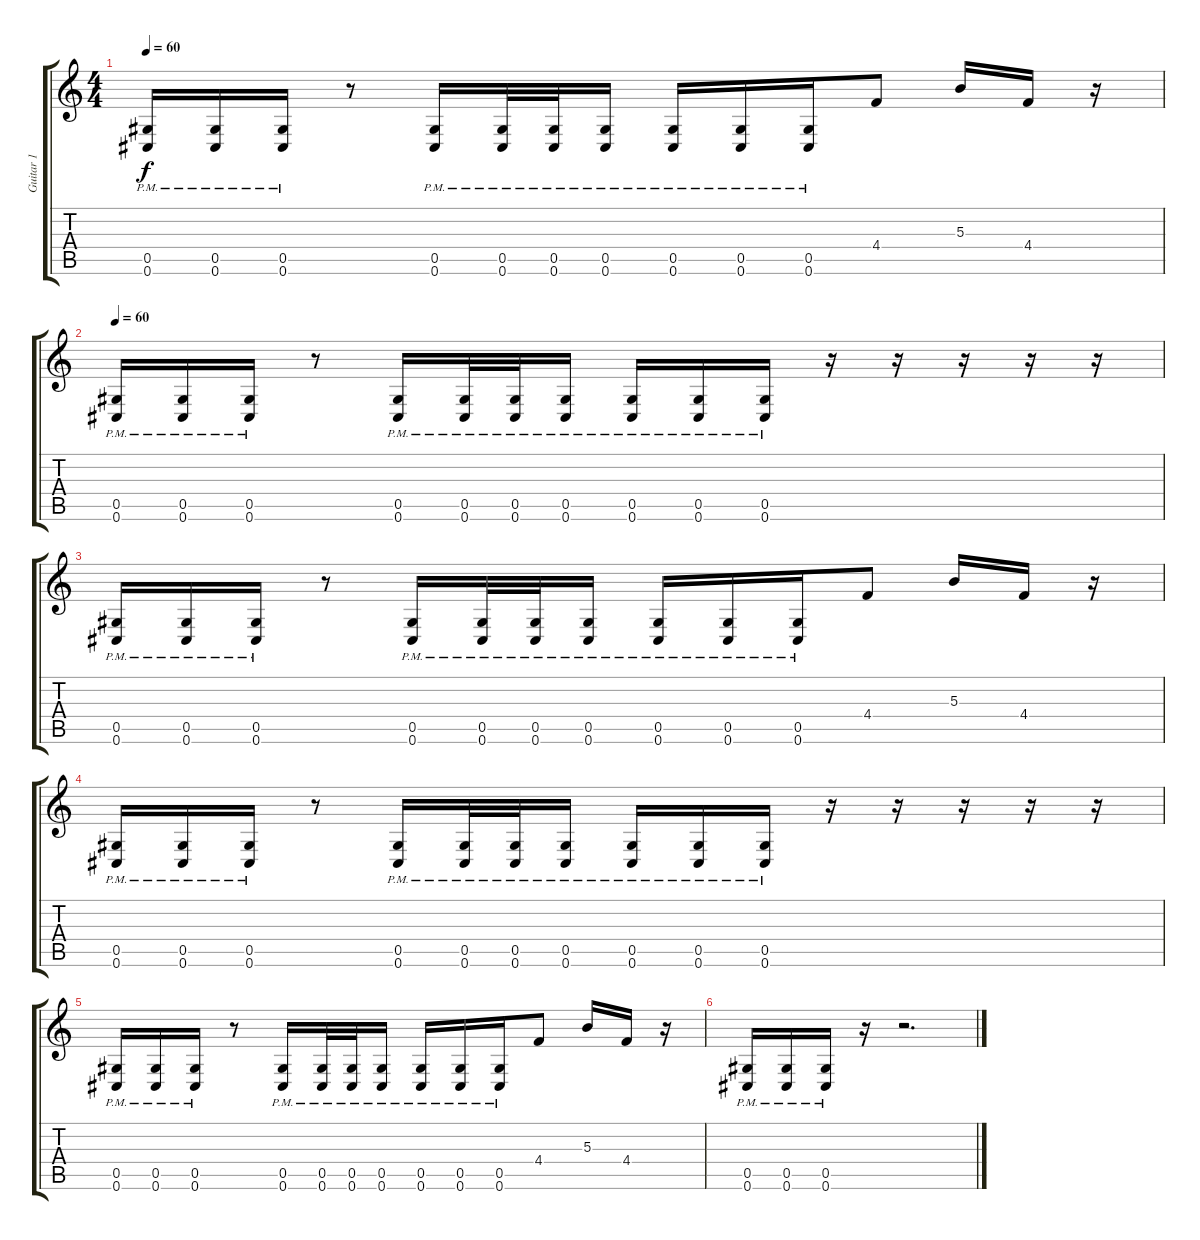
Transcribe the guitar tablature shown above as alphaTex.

\track ("Guitar 1" "Guitar 1") {instrument overdrivenguitar}
\staff {score tabs}
\tuning (Eb4 Bb3 Gb3 Db3 Ab2 Db2) {hide}
\ts (4 4)
\tempo 60
\clef g2
\ks c
(0.5{pm} 0.6{pm}).16{dy f} (0.5{pm} 0.6{pm}).16 (0.5{pm} 0.6{pm}).16 r.8 (0.5{pm} 0.6{pm}).16 (0.5{pm} 0.6{pm}).32 (0.5{pm} 0.6{pm}).32 (0.5{pm} 0.6{pm}).16 (0.5{pm} 0.6{pm}).16 (0.5{pm} 0.6{pm}).16 (0.5{pm} 0.6{pm}).16 4.4.8 5.3.16 4.4.16 r.16 |
\tempo 60
(0.5{pm} 0.6{pm}).16 (0.5{pm} 0.6{pm}).16 (0.5{pm} 0.6{pm}).16 r.8 (0.5{pm} 0.6{pm}).16 (0.5{pm} 0.6{pm}).32 (0.5{pm} 0.6{pm}).32 (0.5{pm} 0.6{pm}).16 (0.5{pm} 0.6{pm}).16 (0.5{pm} 0.6{pm}).16 (0.5{pm} 0.6{pm}).16 r.16 r.16 r.16 r.16 r.16 |
(0.5{pm} 0.6{pm}).16 (0.5{pm} 0.6{pm}).16 (0.5{pm} 0.6{pm}).16 r.8 (0.5{pm} 0.6{pm}).16 (0.5{pm} 0.6{pm}).32 (0.5{pm} 0.6{pm}).32 (0.5{pm} 0.6{pm}).16 (0.5{pm} 0.6{pm}).16 (0.5{pm} 0.6{pm}).16 (0.5{pm} 0.6{pm}).16 4.4.8 5.3.16 4.4.16 r.16 |
(0.5{pm} 0.6{pm}).16 (0.5{pm} 0.6{pm}).16 (0.5{pm} 0.6{pm}).16 r.8 (0.5{pm} 0.6{pm}).16 (0.5{pm} 0.6{pm}).32 (0.5{pm} 0.6{pm}).32 (0.5{pm} 0.6{pm}).16 (0.5{pm} 0.6{pm}).16 (0.5{pm} 0.6{pm}).16 (0.5{pm} 0.6{pm}).16 r.16 r.16 r.16 r.16 r.16 |
(0.5{pm} 0.6{pm}).16 (0.5{pm} 0.6{pm}).16 (0.5{pm} 0.6{pm}).16 r.8 (0.5{pm} 0.6{pm}).16 (0.5{pm} 0.6{pm}).32 (0.5{pm} 0.6{pm}).32 (0.5{pm} 0.6{pm}).16 (0.5{pm} 0.6{pm}).16 (0.5{pm} 0.6{pm}).16 (0.5{pm} 0.6{pm}).16 4.4.8 5.3.16 4.4.16 r.16 |
(0.5{pm} 0.6{pm}).16 (0.5{pm} 0.6{pm}).16 (0.5{pm} 0.6{pm}).16 r.16 r.2{d}
